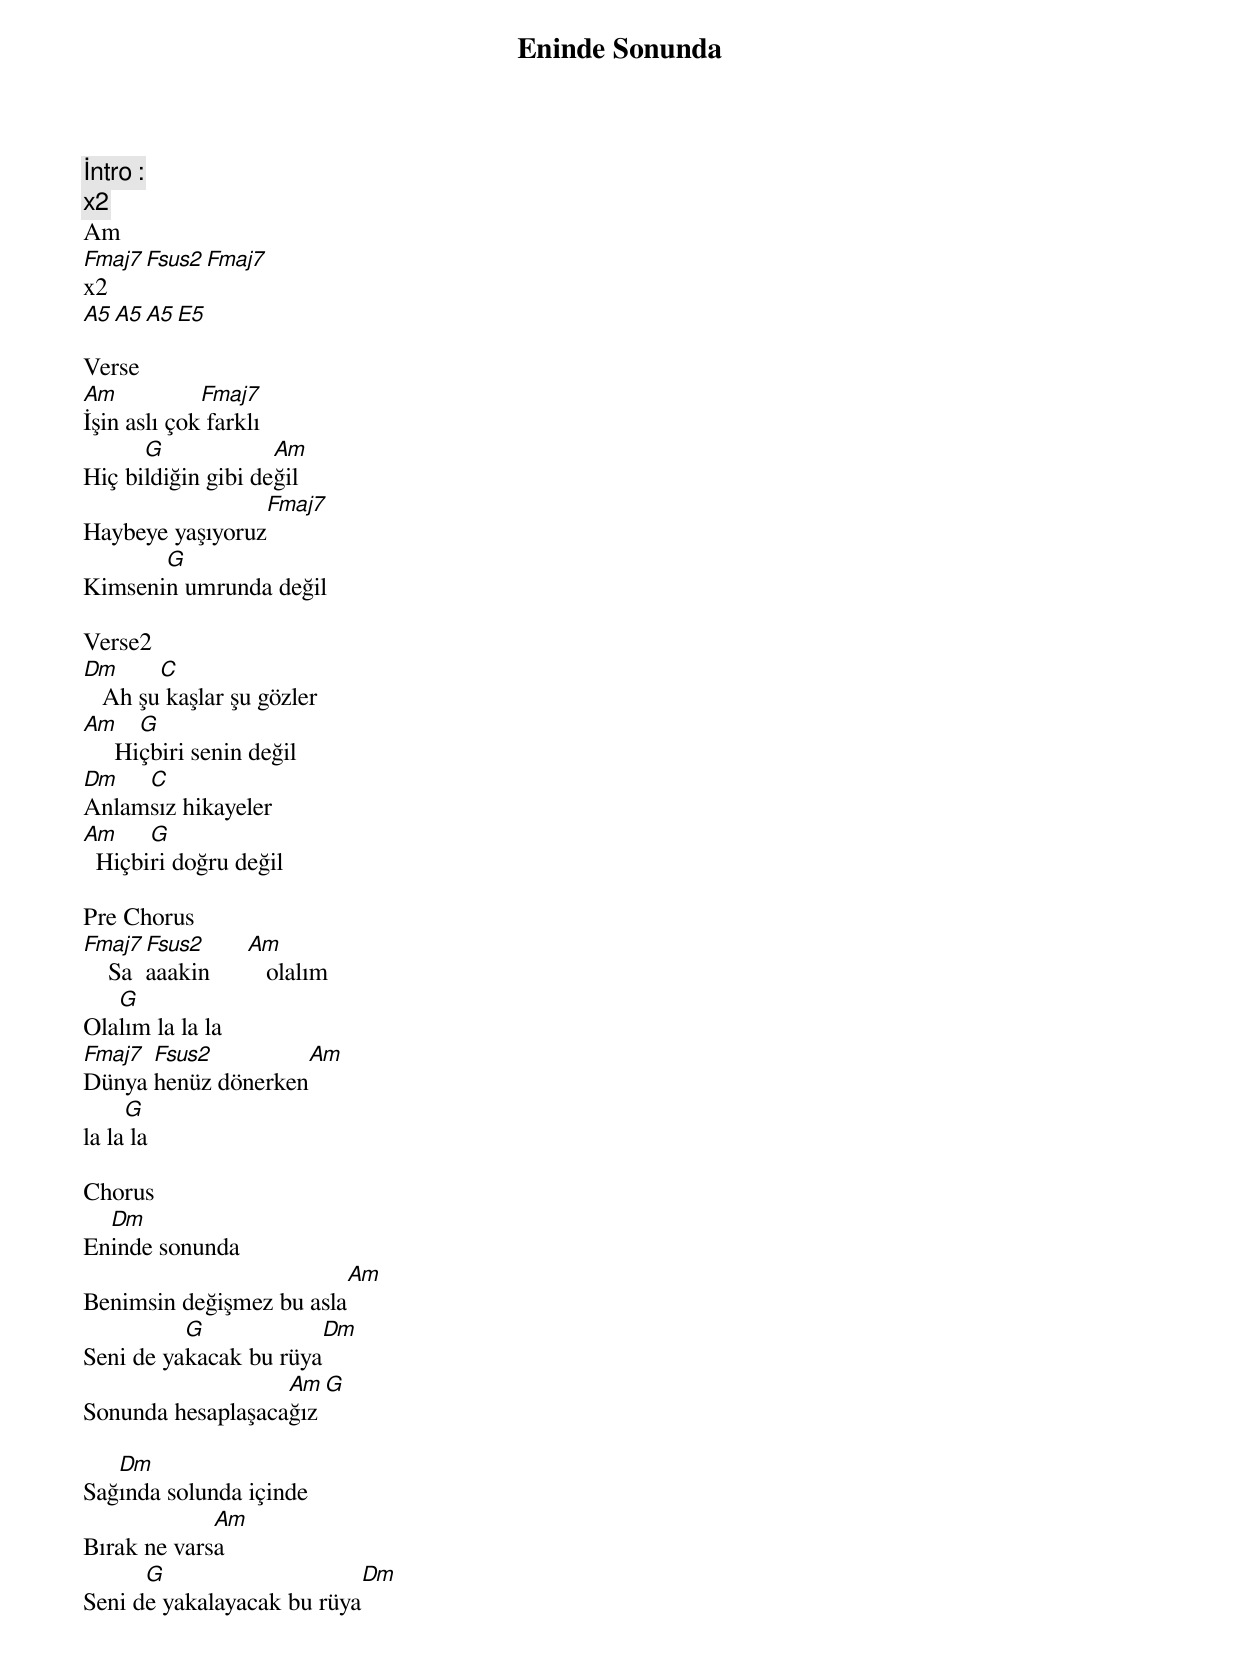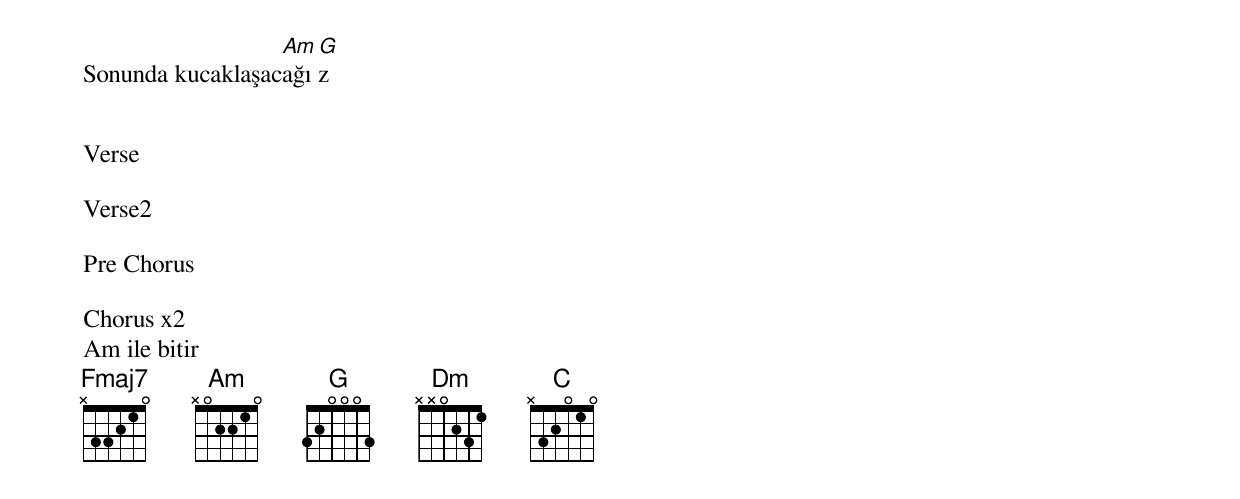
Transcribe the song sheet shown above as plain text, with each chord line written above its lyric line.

{title: Eninde Sonunda}
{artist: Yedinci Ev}

İntro :
x2
Am
Fmaj7 Fsus2 Fmaj7
x2
A5   A5   A5   E5

Verse
Am           Fmaj7
İşin aslı çok farklı
      G             Am
Hiç bildiğin gibi değil
                  Fmaj7
Haybeye yaşıyoruz
       G
Kimsenin umrunda değil

Verse2
Dm      C
   Ah şu kaşlar şu gözler
Am     G
     Hiçbiri senin değil
Dm   C
Anlamsız hikayeler
Am     G
  Hiçbiri doğru değil

Pre Chorus
Fmaj7 Fsus2       Am
    Saaaakin         olalım
   G
Olalım la la la
Fmaj7 Fsus2          Am
Dünya henüz dönerken
     G
la la la

Chorus
  Dm
Eninde sonunda
                          Am
Benimsin değişmez bu asla
          G             Dm
Seni de yakacak bu rüya
                   Am G
Sonunda hesaplaşacağız

   Dm
Sağında solunda içinde
             Am
Bırak ne varsa
      G                     Dm
Seni de yakalayacak bu rüya
                  Am G
Sonunda kucaklaşacağız


Verse

Verse2

Pre Chorus

Chorus x2
Am ile bitir
